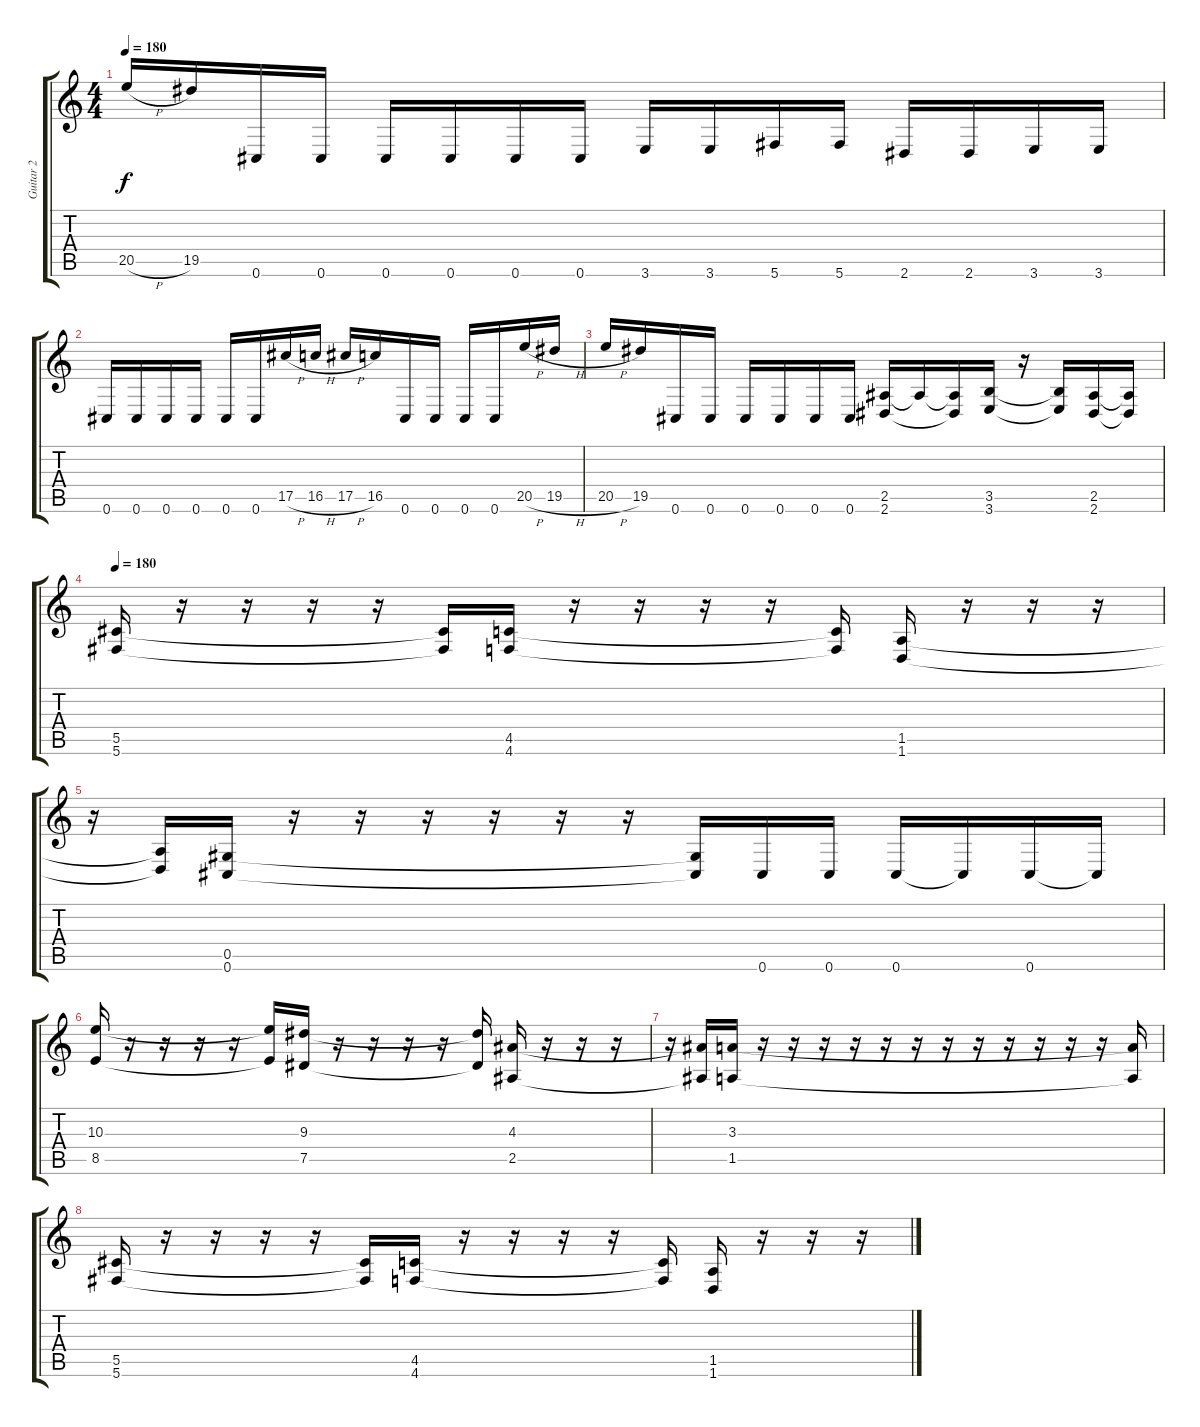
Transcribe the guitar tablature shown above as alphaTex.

\track ("Guitar 2" "Guitar 2") {instrument distortionguitar}
\staff {score tabs}
\tuning (Eb4 Bb3 Gb3 Db3 Ab2 Db2) {hide}
\ts (4 4)
\tempo 180
\clef g2
\ks c
20.5{h}.16{dy f} 19.5.16 0.6.16 0.6.16 0.6.16 0.6.16 0.6.16 0.6.16 3.6.16 3.6.16 5.6.16 5.6.16 2.6.16 2.6.16 3.6.16 3.6.16 |
0.6.16 0.6.16 0.6.16 0.6.16 0.6.16 0.6.16 17.5{h}.16 16.5{h}.16 17.5{h}.16 16.5.16 0.6.16 0.6.16 0.6.16 0.6.16 20.5{h}.16 19.5{h}.16 |
20.5{h}.16 19.5.16 0.6.16 0.6.16 0.6.16 0.6.16 0.6.16 0.6.16 (2.5 2.6).16 2.5{t}.16 (2.5{t} 2.6{t}).16 (3.5 3.6).16 r.16 (3.5{t} 3.6{t}).16 (2.5 2.6).16 (2.5{t} 2.6{t}).16 |
\tempo 180
(5.5 5.6).16 r.16 r.16 r.16 r.16 (5.5{t} 5.6{t}).16 (4.5 4.6).16 r.16 r.16 r.16 r.16 (4.5{t} 4.6{t}).16 (1.5 1.6).16 r.16 r.16 r.16 |
r.16 (1.5{t} 1.6{t}).16 (0.5 0.6).16 r.16 r.16 r.16 r.16 r.16 r.16 (0.5{t} 0.6{t}).16 0.6.16 0.6.16 0.6.16 0.6{t}.16 0.6.16 0.6{t}.16 |
(10.3 8.5).16 r.16 r.16 r.16 r.16 (10.3{t} 8.5{t}).16 (9.3 7.5).16 r.16 r.16 r.16 r.16 (9.3{t} 7.5{t}).16 (4.3 2.5).16 r.16 r.16 r.16 |
r.16 (4.3{t} 2.5{t}).16 (3.3 1.5).16 r.16 r.16 r.16 r.16 r.16 r.16 r.16 r.16 r.16 r.16 r.16 r.16 (3.3{t} 1.5{t}).16 |
(5.5 5.6).16 r.16 r.16 r.16 r.16 (5.5{t} 5.6{t}).16 (4.5 4.6).16 r.16 r.16 r.16 r.16 (4.5{t} 4.6{t}).16 (1.5 1.6).16 r.16 r.16 r.16
